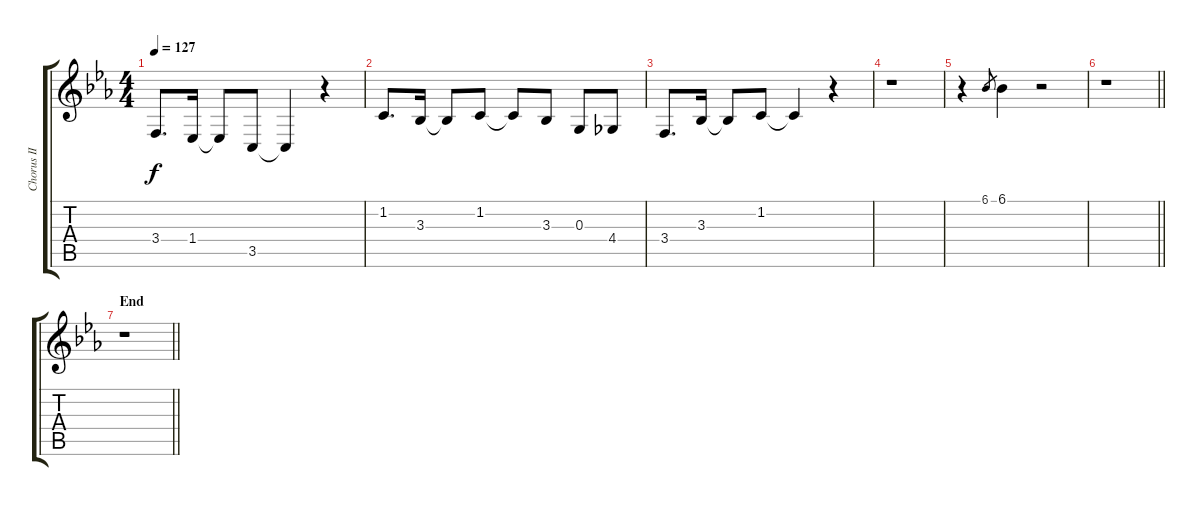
\track ("Chorus II" "Chorus II") {instrument voiceoohs}
\staff {score tabs}
\tuning (E4 B3 G3 D3 A2 E2) {hide}
\ts (4 4)
\tempo 127
\clef g2
\ks eb
3.4.8{d dy f} 1.4.16 1.4{t}.8 3.5.8 3.5{t}.4 r.4 |
1.2.8{d} 3.3.16 3.3{t}.8 1.2.8 1.2{t}.8 3.3.8 0.3.8 4.4.8 |
3.4.8{d} 3.3.16 3.3{t}.8 1.2.8 1.2{t}.4 r.4 |
r.1 |
r.4 6.1.8{gr} 6.1.4 r.2 |
\barLineRight lightlight
r.1 |
\section ("" "End")
\barLineRight lightlight
r.1
